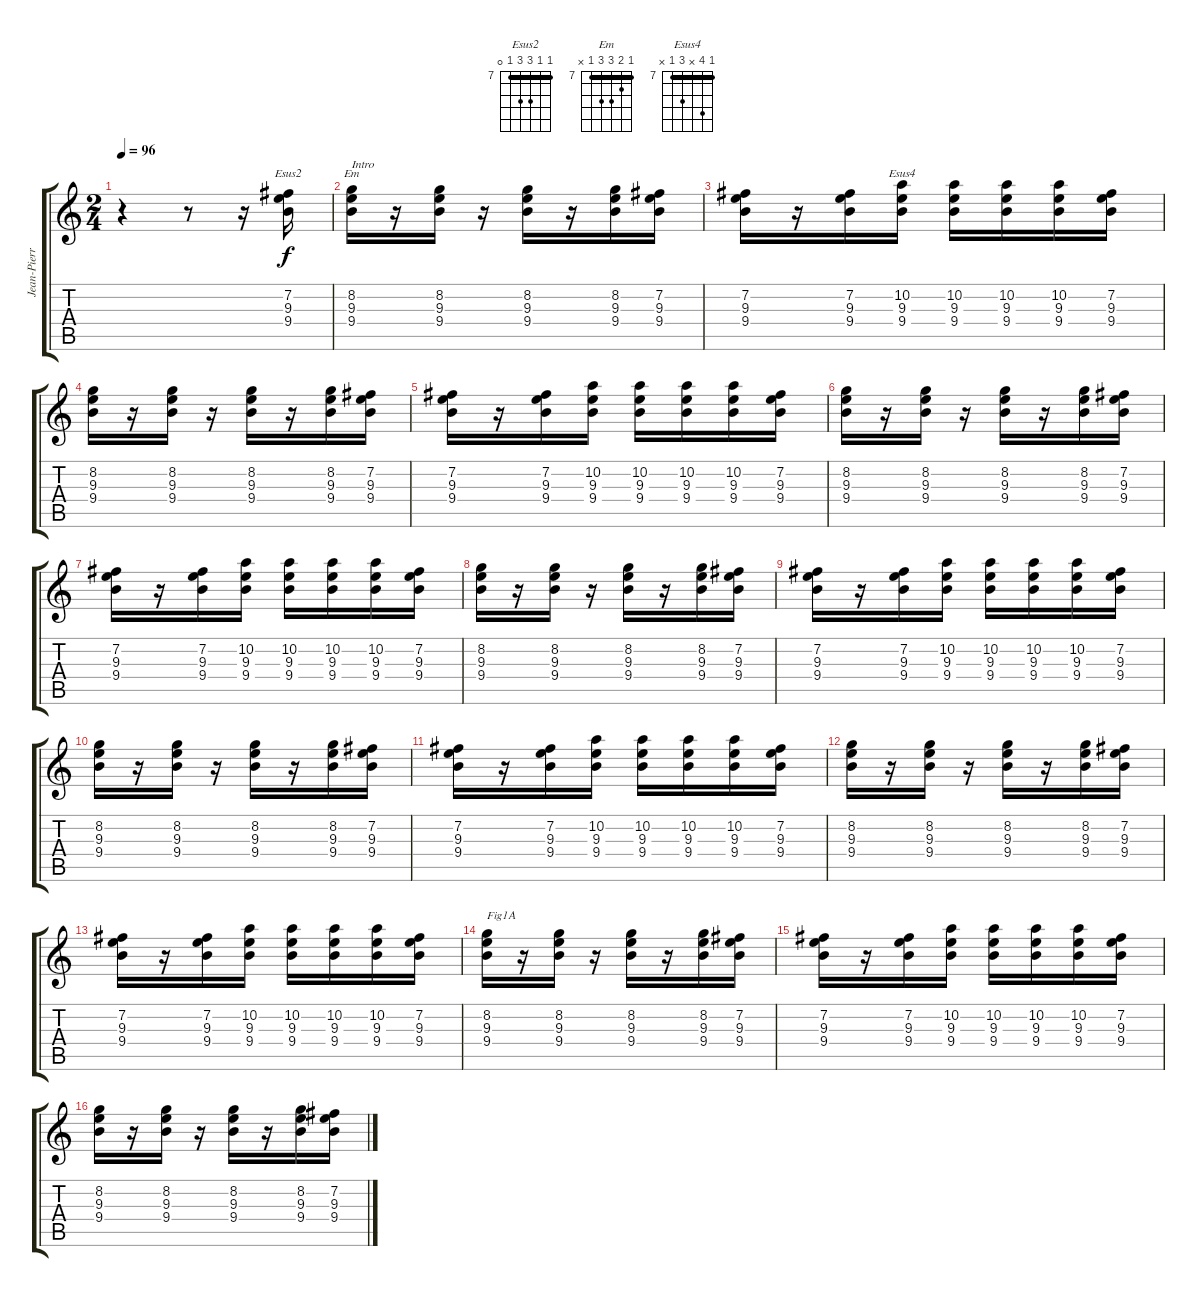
\track ("Jean-Pierre" "Jean-Pierr") {instrument distortionguitar}
\staff {score tabs}
\tuning (E4 B3 G3 D3 A2 E2) {hide}
\chord ("Esus2" 7 7 9 9 7 0) {firstfret 7 barre 7}
\chord ("Em" 7 8 9 9 7 x) {firstfret 7 barre 7}
\chord ("Esus4" 7 10 x 9 7 x) {firstfret 7 barre 7}
\ts (2 4)
\tempo 96
\clef g2
\ks c
r.4{dy f instrument distortionguitar} r.8 r.16 (7.2 9.3 9.4).16{ch "Esus2"} |
(8.2 9.3 9.4).16{ch "Em" txt "Intro"} r.16 (8.2 9.3 9.4).16 r.16 (8.2 9.3 9.4).16 r.16 (8.2 9.3 9.4).16 (7.2 9.3 9.4).16 |
(7.2 9.3 9.4).16 r.16 (7.2 9.3 9.4).16 (10.2 9.3 9.4).16{ch "Esus4"} (10.2 9.3 9.4).16 (10.2 9.3 9.4).16 (10.2 9.3 9.4).16 (7.2 9.3 9.4).16 |
(8.2 9.3 9.4).16 r.16 (8.2 9.3 9.4).16 r.16 (8.2 9.3 9.4).16 r.16 (8.2 9.3 9.4).16 (7.2 9.3 9.4).16 |
(7.2 9.3 9.4).16 r.16 (7.2 9.3 9.4).16 (10.2 9.3 9.4).16 (10.2 9.3 9.4).16 (10.2 9.3 9.4).16 (10.2 9.3 9.4).16 (7.2 9.3 9.4).16 |
(8.2 9.3 9.4).16 r.16 (8.2 9.3 9.4).16 r.16 (8.2 9.3 9.4).16 r.16 (8.2 9.3 9.4).16 (7.2 9.3 9.4).16 |
(7.2 9.3 9.4).16 r.16 (7.2 9.3 9.4).16 (10.2 9.3 9.4).16 (10.2 9.3 9.4).16 (10.2 9.3 9.4).16 (10.2 9.3 9.4).16 (7.2 9.3 9.4).16 |
(8.2 9.3 9.4).16 r.16 (8.2 9.3 9.4).16 r.16 (8.2 9.3 9.4).16 r.16 (8.2 9.3 9.4).16 (7.2 9.3 9.4).16 |
(7.2 9.3 9.4).16 r.16 (7.2 9.3 9.4).16 (10.2 9.3 9.4).16 (10.2 9.3 9.4).16 (10.2 9.3 9.4).16 (10.2 9.3 9.4).16 (7.2 9.3 9.4).16 |
(8.2 9.3 9.4).16 r.16 (8.2 9.3 9.4).16 r.16 (8.2 9.3 9.4).16 r.16 (8.2 9.3 9.4).16 (7.2 9.3 9.4).16 |
(7.2 9.3 9.4).16 r.16 (7.2 9.3 9.4).16 (10.2 9.3 9.4).16 (10.2 9.3 9.4).16 (10.2 9.3 9.4).16 (10.2 9.3 9.4).16 (7.2 9.3 9.4).16 |
(8.2 9.3 9.4).16 r.16 (8.2 9.3 9.4).16 r.16 (8.2 9.3 9.4).16 r.16 (8.2 9.3 9.4).16 (7.2 9.3 9.4).16 |
(7.2 9.3 9.4).16 r.16 (7.2 9.3 9.4).16 (10.2 9.3 9.4).16 (10.2 9.3 9.4).16 (10.2 9.3 9.4).16 (10.2 9.3 9.4).16 (7.2 9.3 9.4).16 |
(8.2 9.3 9.4).16{txt "Fig1A"} r.16 (8.2 9.3 9.4).16 r.16 (8.2 9.3 9.4).16 r.16 (8.2 9.3 9.4).16 (7.2 9.3 9.4).16 |
(7.2 9.3 9.4).16 r.16 (7.2 9.3 9.4).16 (10.2 9.3 9.4).16 (10.2 9.3 9.4).16 (10.2 9.3 9.4).16 (10.2 9.3 9.4).16 (7.2 9.3 9.4).16 |
(8.2 9.3 9.4).16 r.16 (8.2 9.3 9.4).16 r.16 (8.2 9.3 9.4).16 r.16 (8.2 9.3 9.4).16 (7.2 9.3 9.4).16
